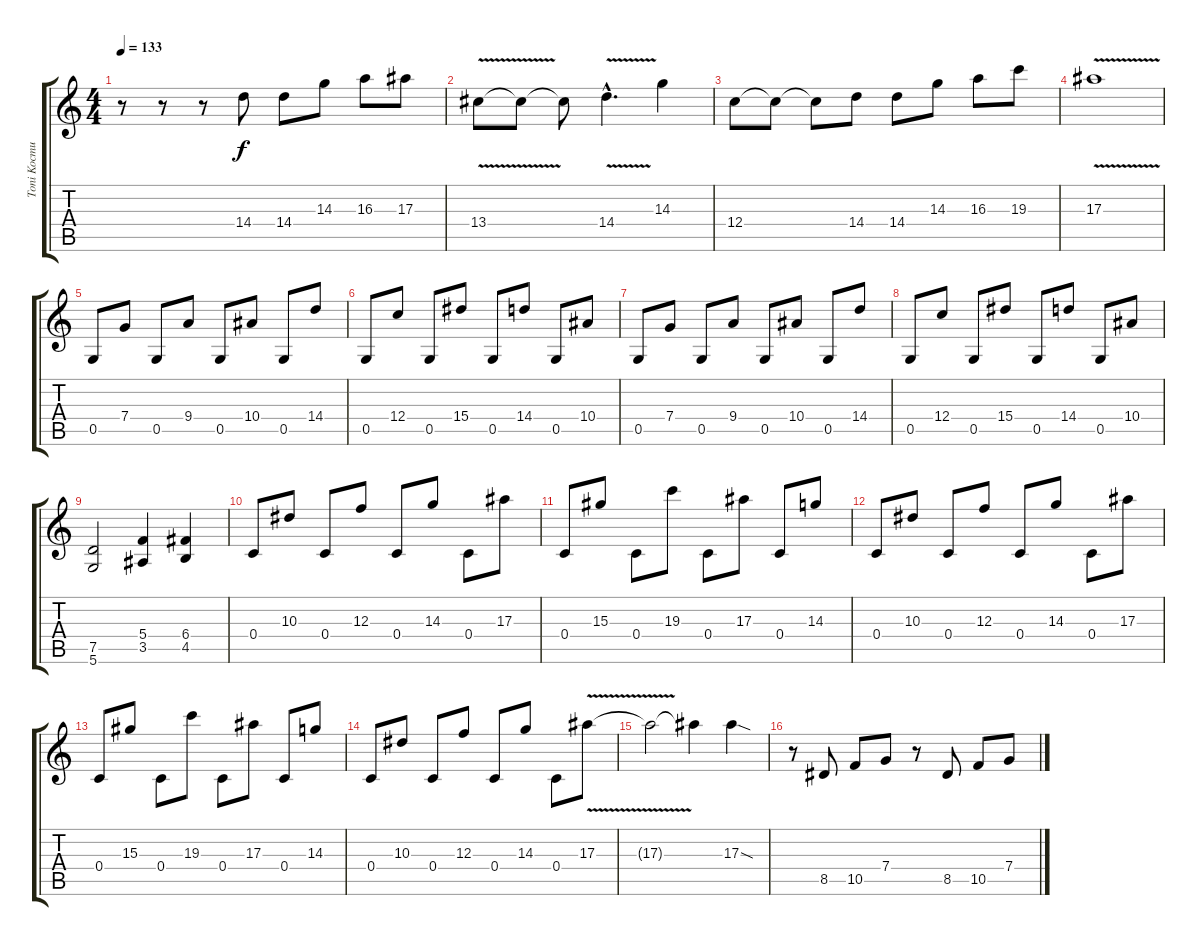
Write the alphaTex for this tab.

\track ("Toni Kocmut" "Toni Kocmu") {instrument distortionguitar}
\staff {score tabs}
\tuning (D4 A3 F3 C3 G2 D2) {hide}
\ts (4 4)
\tempo 133
\clef g2
\ks c
r.8{dy f} r.8 r.8 14.4.8 14.4.8 14.3.8 16.3.8 17.3.8 |
13.4{v}.8 13.4{t}.8 13.4{t}.8 14.4{v hac}.4{d} 14.3.4 |
12.4.8 12.4{t}.8 12.4{t}.8 14.4.8 14.4.8 14.3.8 16.3.8 19.3.8 |
17.3{v}.1 |
0.5.8 7.4.8 0.5.8 9.4.8 0.5.8 10.4.8 0.5.8 14.4.8 |
0.5.8 12.4.8 0.5.8 15.4.8 0.5.8 14.4.8 0.5.8 10.4.8 |
0.5.8 7.4.8 0.5.8 9.4.8 0.5.8 10.4.8 0.5.8 14.4.8 |
0.5.8 12.4.8 0.5.8 15.4.8 0.5.8 14.4.8 0.5.8 10.4.8 |
(7.5 5.6).2 (5.4 3.5).4 (6.4 4.5).4 |
0.4.8 10.3.8 0.4.8 12.3.8 0.4.8 14.3.8 0.4.8 17.3.8 |
0.4.8 15.3.8 0.4.8 19.3.8 0.4.8 17.3.8 0.4.8 14.3.8 |
0.4.8 10.3.8 0.4.8 12.3.8 0.4.8 14.3.8 0.4.8 17.3.8 |
0.4.8 15.3.8 0.4.8 19.3.8 0.4.8 17.3.8 0.4.8 14.3.8 |
0.4.8 10.3.8 0.4.8 12.3.8 0.4.8 14.3.8 0.4.8 17.3{v}.8 |
17.3{t}.2 17.3{t}.4 17.3{sod}.4 |
r.8 8.5.8 10.5.8 7.4.8 r.8 8.5.8 10.5.8 7.4.8
